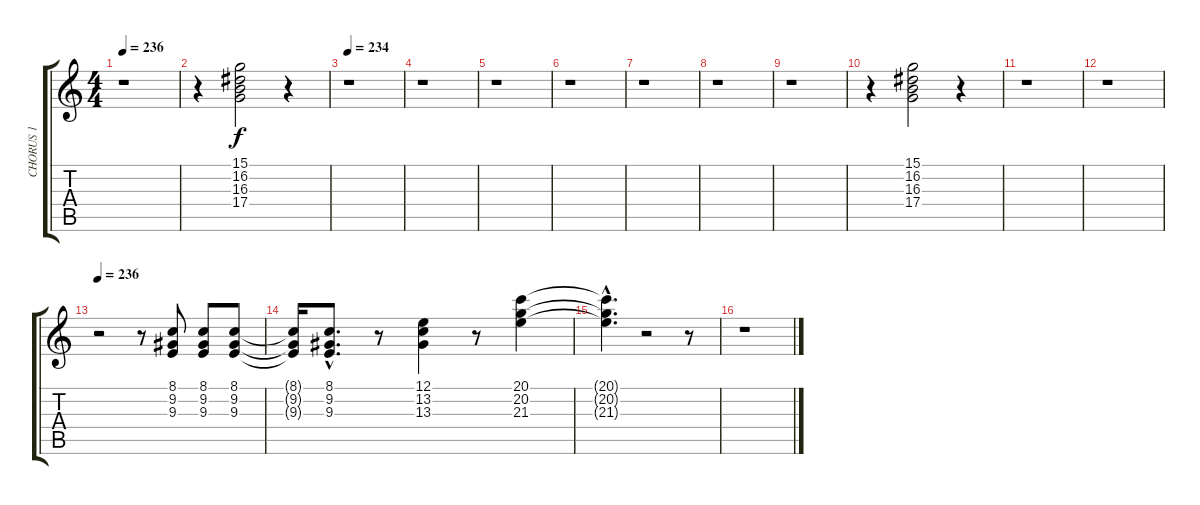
\track ("CHORUS 1" "CHORUS 1") {instrument voiceoohs}
\staff {score tabs}
\tuning (E4 B3 G3 D3 A2 E2) {hide}
\ts (4 4)
\tempo 236
\clef g2
\ks c
r.1{dy f} |
r.4 (15.1 16.2 16.3 17.4).2{balance 0} r.4 |
\tempo 234
r.1 |
r.1 |
r.1 |
r.1 |
r.1 |
r.1 |
r.1 |
r.4 (15.1 16.2 16.3 17.4).2 r.4 |
r.1 |
r.1 |
\tempo 236
r.2 r.8 (8.1 9.2 9.3).8 (8.1 9.2 9.3).8 (8.1 9.2 9.3).8 |
(8.1{t} 9.2{t} 9.3{t}).16 (8.1{hac} 9.2{hac} 9.3{hac}).8{d} r.8 (12.1 13.2 13.3).4 r.8 (20.1 20.2 21.3).4 |
(20.1{hac t} 20.2{hac t} 21.3{hac t}).4{d} r.2 r.8 |
r.1
